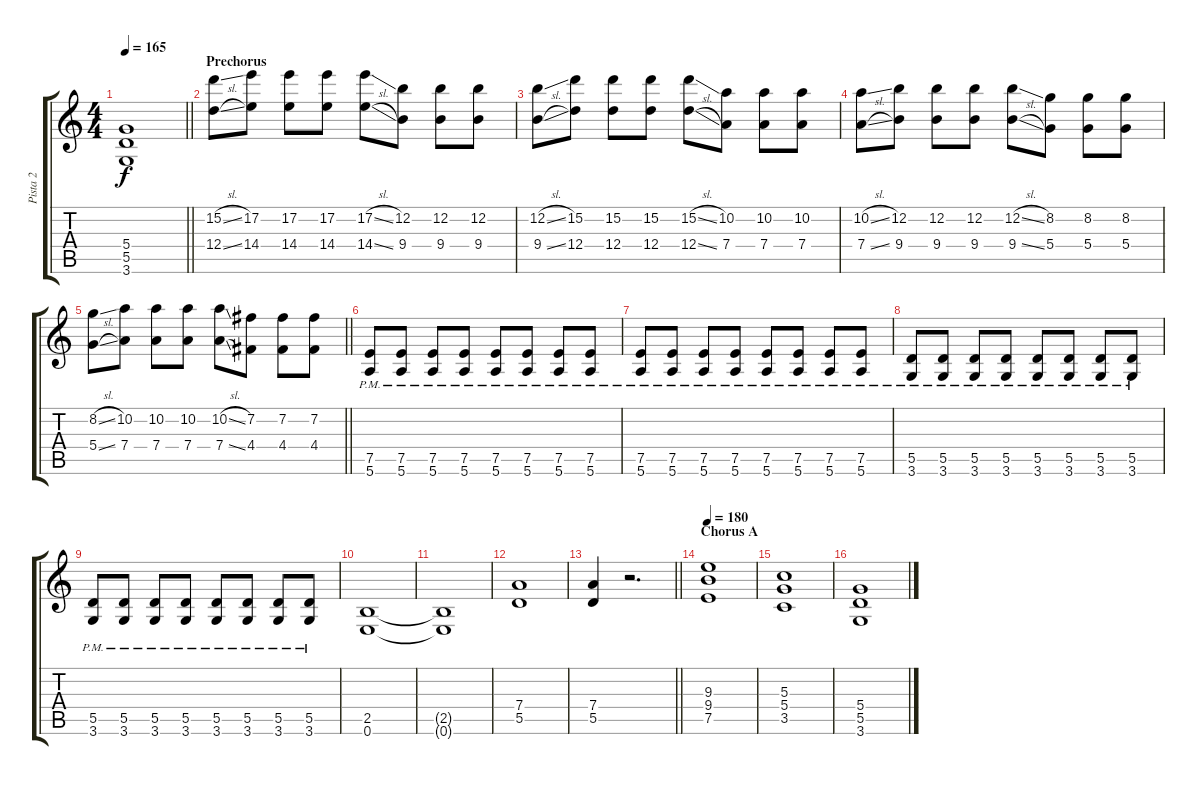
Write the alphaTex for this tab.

\track ("Pista 2" "Pista 2") {instrument electricguitarclean}
\staff {score tabs}
\tuning (E4 B3 G3 D3 A2 E2) {hide}
\ts (4 4)
\tempo 165
\clef g2
\barLineRight lightlight
\ks c
(5.4{t} 5.5{t} 3.6{t}).1{dy f} |
\section ("" "Prechorus")
(15.2{sl} 12.4{sl}).8 (17.2 14.4).8 (17.2 14.4).8 (17.2 14.4).8 (17.2{sl} 14.4{sl}).8 (12.2 9.4).8 (12.2 9.4).8 (12.2 9.4).8 |
(12.2{sl} 9.4{sl}).8 (15.2 12.4).8 (15.2 12.4).8 (15.2 12.4).8 (15.2{sl} 12.4{sl}).8 (10.2 7.4).8 (10.2 7.4).8 (10.2 7.4).8 |
(10.2{sl} 7.4{sl}).8 (12.2 9.4).8 (12.2 9.4).8 (12.2 9.4).8 (12.2{sl} 9.4{sl}).8 (8.2 5.4).8 (8.2 5.4).8 (8.2 5.4).8 |
\barLineRight lightlight
(8.2{sl} 5.4{sl}).8 (10.2 7.4).8 (10.2 7.4).8 (10.2 7.4).8 (10.2{sl} 7.4{sl}).8 (7.2 4.4).8 (7.2 4.4).8 (7.2 4.4).8 |
(7.5{pm} 5.6{pm}).8 (7.5{pm} 5.6{pm}).8 (7.5{pm} 5.6{pm}).8 (7.5{pm} 5.6{pm}).8 (7.5{pm} 5.6{pm}).8 (7.5{pm} 5.6{pm}).8 (7.5{pm} 5.6{pm}).8 (7.5{pm} 5.6{pm}).8 |
(7.5{pm} 5.6{pm}).8 (7.5{pm} 5.6{pm}).8 (7.5{pm} 5.6{pm}).8 (7.5{pm} 5.6{pm}).8 (7.5{pm} 5.6{pm}).8 (7.5{pm} 5.6{pm}).8 (7.5{pm} 5.6{pm}).8 (7.5{pm} 5.6{pm}).8 |
(5.5{pm} 3.6{pm}).8 (5.5{pm} 3.6{pm}).8 (5.5{pm} 3.6{pm}).8 (5.5{pm} 3.6{pm}).8 (5.5{pm} 3.6{pm}).8 (5.5{pm} 3.6{pm}).8 (5.5{pm} 3.6{pm}).8 (5.5{pm} 3.6{pm}).8 |
(5.5{pm} 3.6{pm}).8 (5.5{pm} 3.6{pm}).8 (5.5{pm} 3.6{pm}).8 (5.5{pm} 3.6{pm}).8 (5.5{pm} 3.6{pm}).8 (5.5{pm} 3.6{pm}).8 (5.5{pm} 3.6{pm}).8 (5.5{pm} 3.6{pm}).8 |
(2.5 0.6).1 |
(2.5{t} 0.6{t}).1 |
(7.4 5.5).1 |
\barLineRight lightlight
(7.4 5.5).4 r.2{d} |
\section ("" "Chorus A")
\tempo 180
(9.3 9.4 7.5).1 |
(5.3 5.4 3.5).1 |
(5.4 5.5 3.6).1
